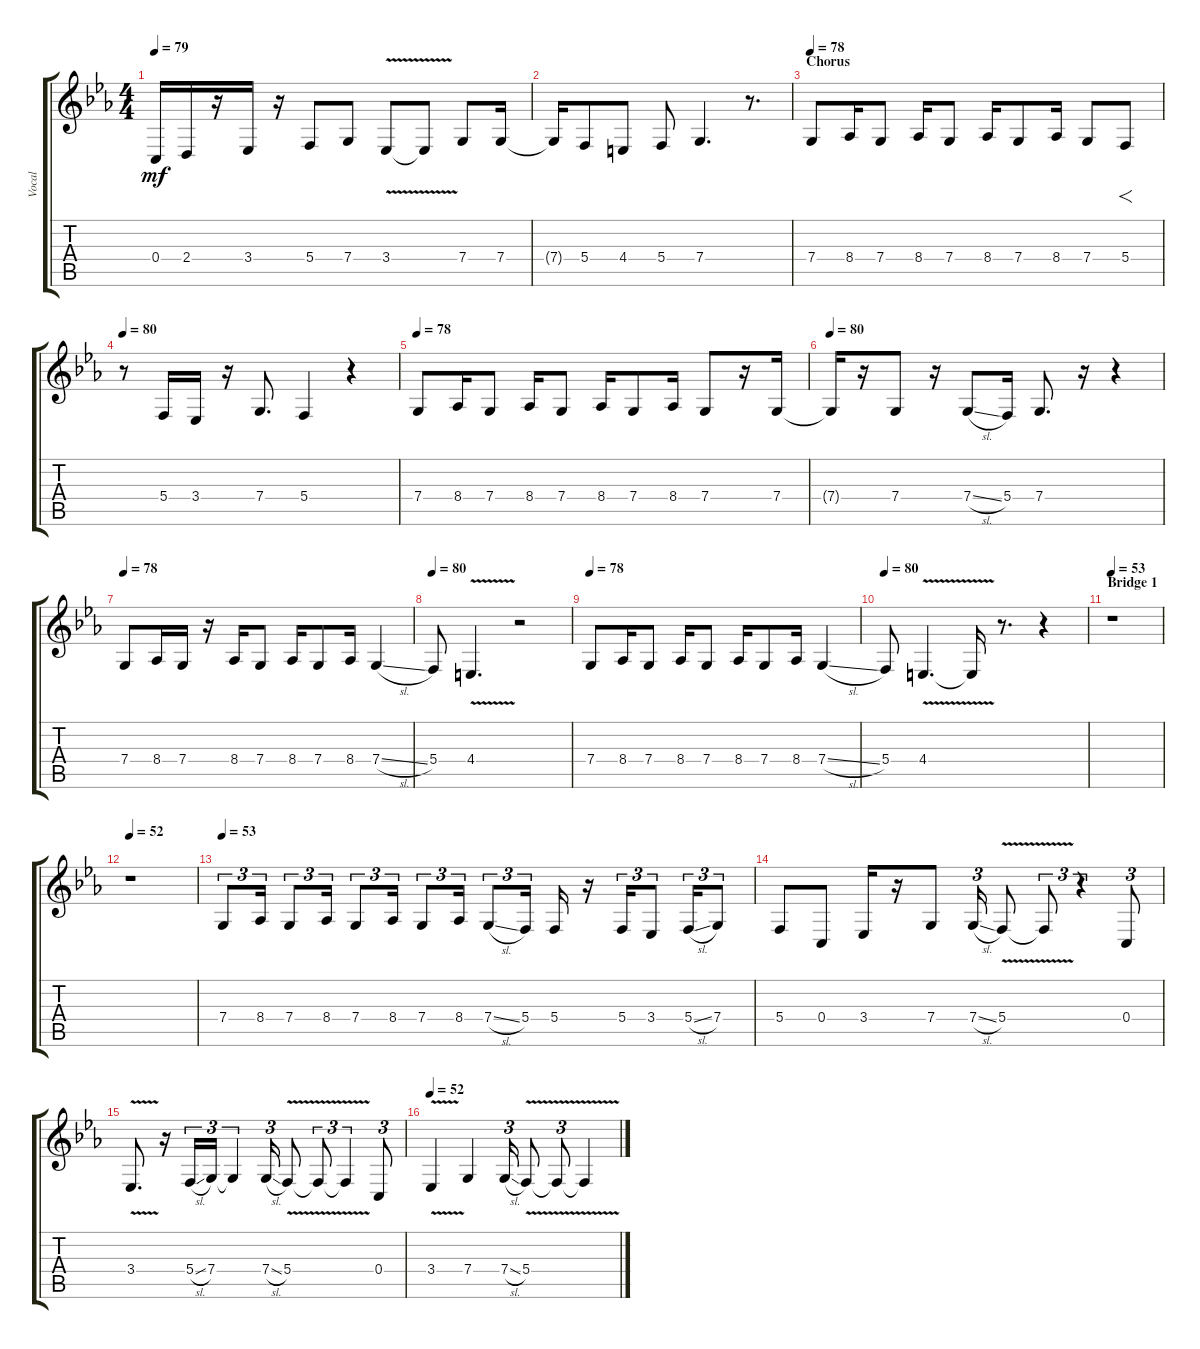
\track ("Vocal" "Vocal") {instrument lead6voice}
\staff {score tabs}
\tuning (D4 G3 G3 C3 G2 C2) {hide}
\ts (4 4)
\tempo 79
\clef g2
\ks cminor
0.4{t}.16{dy mf} 2.4.16 r.16 3.4.16 r.16 5.4.8 7.4.8 3.4{v}.8 3.4{v t}.8 7.4.8 7.4.16 |
7.4{t}.16 5.4.8 4.4.8 5.4.8 7.4.4{d} r.8{d} |
\section ("" "Chorus")
\tempo 78
7.4.8 8.4.16 7.4.8 8.4.16 7.4.8 8.4.16 7.4.8 8.4.16 7.4.8 5.4.8{f} |
\tempo 80
r.8 5.4.16 3.4.16 r.16 7.4.8{d} 5.4.4 r.4 |
\tempo 78
7.4.8 8.4.16 7.4.8 8.4.16 7.4.8 8.4.16 7.4.8 8.4.16 7.4.8 r.16 7.4.16 |
\tempo 80
7.4{t}.16 r.16 7.4.8 r.16 7.4{sl}.8 5.4.16 7.4.8{d} r.16 r.4 |
\tempo 78
7.4.8 8.4.16 7.4.16 r.16 8.4.16 7.4.8 8.4.16 7.4.8 8.4.16 7.4{sl}.4 |
\tempo 80
5.4.8 4.4{v}.4{d} r.2 |
\tempo 78
7.4.8 8.4.16 7.4.8 8.4.16 7.4.8 8.4.16 7.4.8 8.4.16 7.4{sl}.4 |
\tempo 80
5.4.8 4.4{v}.4{d} 4.4{v t}.16 r.8{d} r.4 |
\section ("" "Bridge 1")
\tempo 53
r.1 |
\tempo 52
r.1 |
\tempo 53
7.4.8{tu (3 2)} 8.4.16{tu (3 2)} 7.4.8{tu (3 2)} 8.4.16{tu (3 2)} 7.4.8{tu (3 2)} 8.4.16{tu (3 2)} 7.4.8{tu (3 2)} 8.4.16{tu (3 2)} 7.4{sl}.8{tu (3 2)} 5.4.16{tu (3 2)} 5.4.16 r.16 5.4.16{tu (3 2)} 3.4.8{tu (3 2)} 5.4{sl}.16{tu (3 2)} 7.4.8{tu (3 2)} |
5.4.8 0.4.8 3.4.16 r.16 7.4.8 7.4{sl}.16{tu (3 2)} 5.4{v}.8 5.4{v t}.8{tu (3 2)} r.4{tu (3 2)} 0.4.8{tu (3 2)} |
3.4{v}.8{d} r.16 5.4{sl}.16{tu (3 2)} 7.4.16{tu (3 2)} 7.4{t}.4{tu (3 2)} 7.4{sl}.16{tu (3 2)} 5.4{v}.8 5.4{v t}.8{tu (3 2)} 5.4{v t}.4{tu (3 2)} 0.4.8{tu (3 2)} |
\tempo 52
3.4{v}.4 7.4.4 7.4{sl}.16{tu (3 2)} 5.4{v}.8 5.4{v t}.8{tu (3 2)} 5.4{v t}.4
